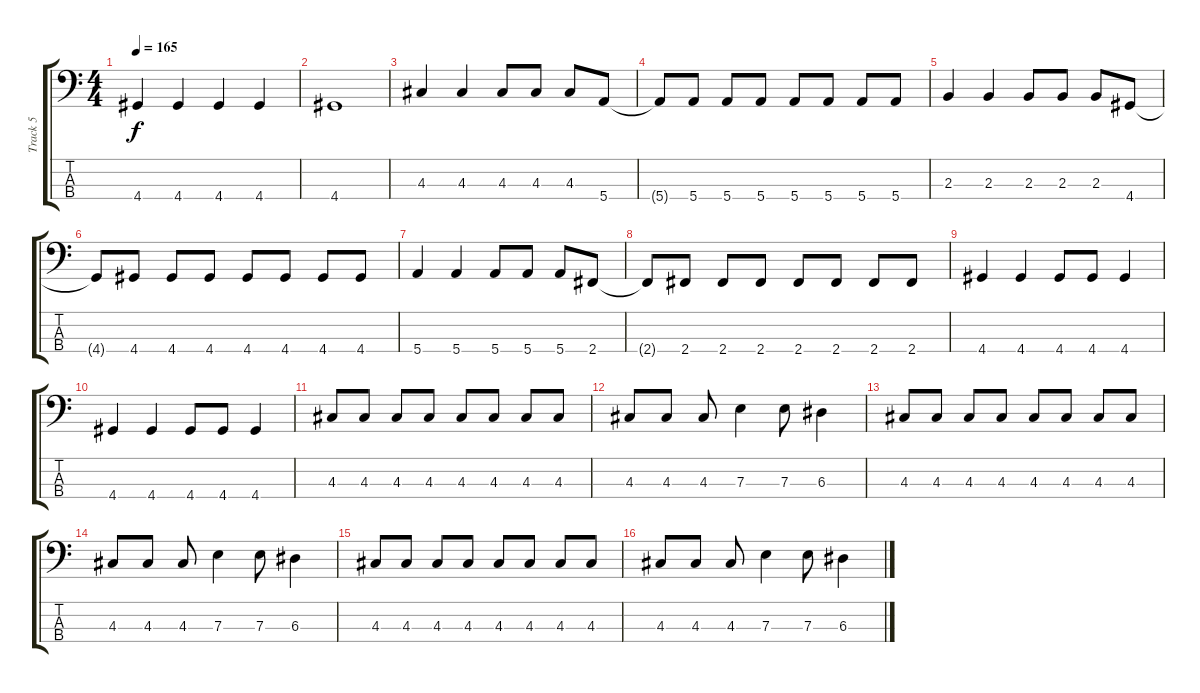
\track ("Track 5" "Track 5") {instrument electricbassfinger}
\staff {score tabs}
\tuning (G2 D2 A1 E1) {hide}
\ts (4 4)
\tempo 165
\clef f4
\ks c
4.4.4{dy f} 4.4.4 4.4.4 4.4.4 |
4.4.1 |
4.3.4 4.3.4 4.3.8 4.3.8 4.3.8 5.4.8 |
5.4{t}.8 5.4.8 5.4.8 5.4.8 5.4.8 5.4.8 5.4.8 5.4.8 |
2.3.4 2.3.4 2.3.8 2.3.8 2.3.8 4.4.8 |
4.4{t}.8 4.4.8 4.4.8 4.4.8 4.4.8 4.4.8 4.4.8 4.4.8 |
5.4.4 5.4.4 5.4.8 5.4.8 5.4.8 2.4.8 |
2.4{t}.8 2.4.8 2.4.8 2.4.8 2.4.8 2.4.8 2.4.8 2.4.8 |
4.4.4 4.4.4 4.4.8 4.4.8 4.4.4 |
4.4.4 4.4.4 4.4.8 4.4.8 4.4.4 |
4.3.8 4.3.8 4.3.8 4.3.8 4.3.8 4.3.8 4.3.8 4.3.8 |
4.3.8 4.3.8 4.3.8 7.3.4 7.3.8 6.3.4 |
4.3.8 4.3.8 4.3.8 4.3.8 4.3.8 4.3.8 4.3.8 4.3.8 |
4.3.8 4.3.8 4.3.8 7.3.4 7.3.8 6.3.4 |
4.3.8 4.3.8 4.3.8 4.3.8 4.3.8 4.3.8 4.3.8 4.3.8 |
4.3.8 4.3.8 4.3.8 7.3.4 7.3.8 6.3.4
